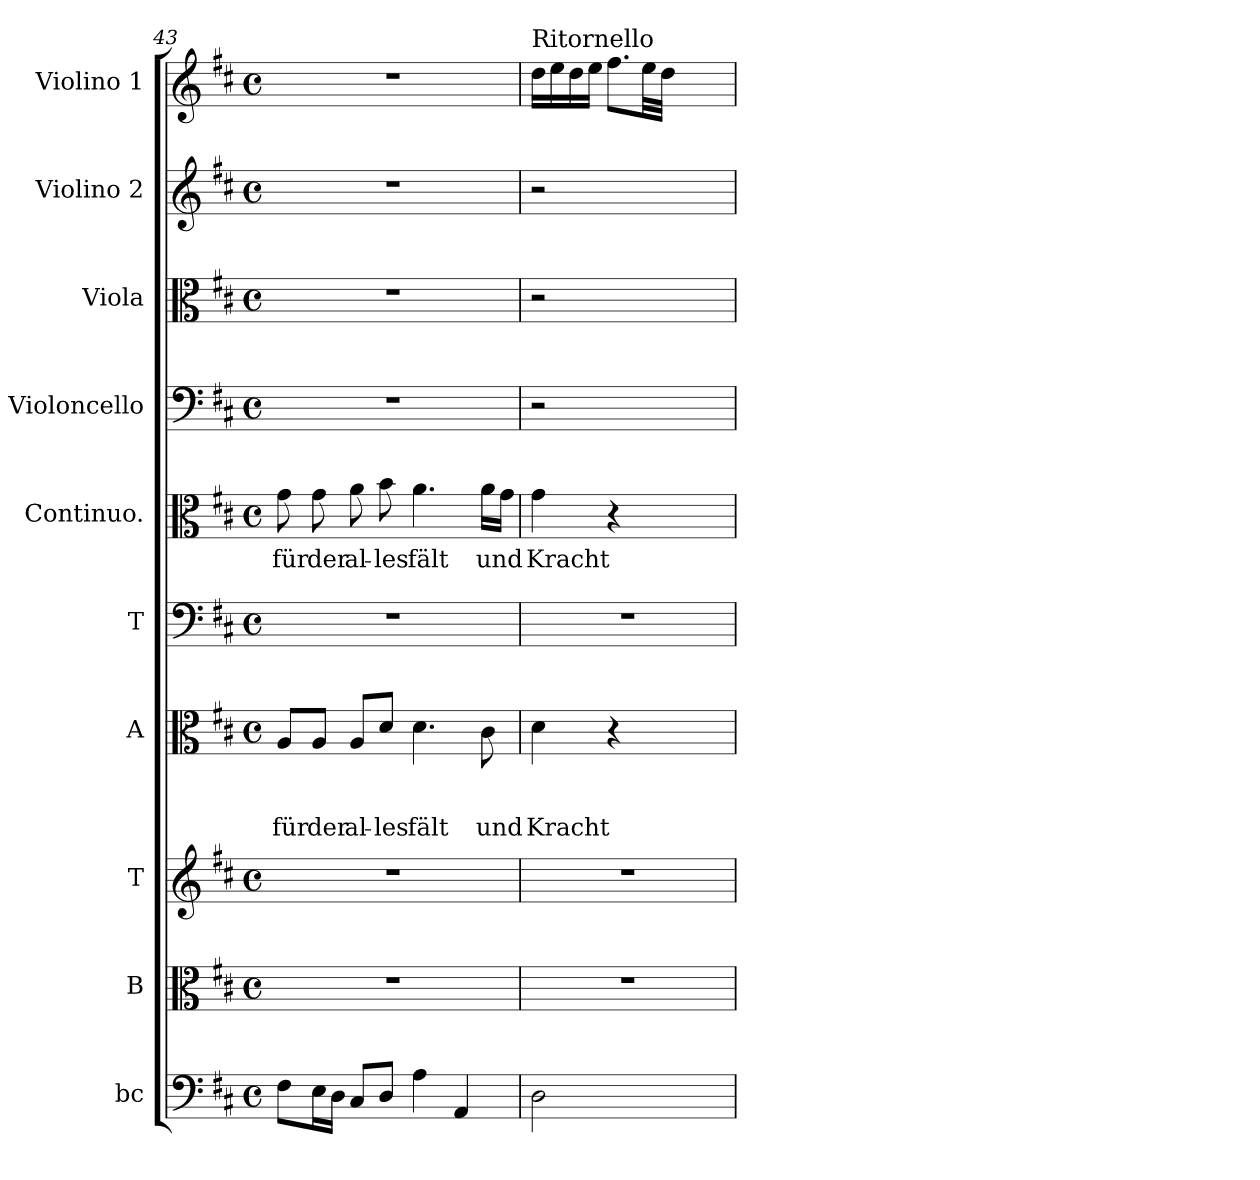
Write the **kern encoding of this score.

**kern	**kern	**kern	**kern	**text	**text	**text	**kern	**kern	**text	**kern	**kern	**kern	**kern
*part10	*part9	*part8	*part7	*part7	*part7	*part7	*part6	*part5	*part5	*part4	*part3	*part2	*part1
*staff10	*staff9	*staff8	*staff7	*staff7	*staff7	*staff7	*staff6	*staff5	*staff5	*staff4	*staff3	*staff2	*staff1
*I"bc	*I"B	*I"T	*I"A	*	*	*	*I"T	*I"Continuo.	*	*I"Violoncello	*I"Viola	*I"Violino 2	*I"Violino 1
*I'bc	*I'B	*I'T	*I'A	*	*	*	*	*I'C	*	*I'vlc	*I'vla	*I'vl2	*I'vl1
*clefF4	*clefC3	*clefG2	*clefC3	*	*	*	*clefF4	*clefC3	*	*clefF4	*clefC3	*clefG2	*clefG2
*k[f#c#]	*k[f#c#]	*k[f#c#]	*k[f#c#]	*	*	*	*k[f#c#]	*k[f#c#]	*	*k[f#c#]	*k[f#c#]	*k[f#c#]	*k[f#c#]
*D:	*D:	*D:	*D:	*	*	*	*D:	*D:	*	*D:	*D:	*D:	*D:
*M4/4	*M4/4	*M4/4	*M4/4	*	*	*	*M4/4	*M4/4	*	*M4/4	*M4/4	*M4/4	*M4/4
*met(c)	*met(c)	*met(c)	*met(c)	*	*	*	*met(c)	*met(c)	*	*met(c)	*met(c)	*met(c)	*met(c)
=43	=43	=43	=43	=43	=43	=43	=43	=43	=43	=43	=43	=43	=43
!	!	!	!	!	!	!LO:LY:b	!	!	!LO:LY:b	!	!	!	!
8F#>\L	1r	1r	8A/L	.	.	für	1r	8g\	für	1r	1r	1r	1r
!	!	!	!	!	!	!LO:LY:b	!	!	!LO:LY:b	!	!	!	!
16E\L	.	.	8A/J	.	.	der	.	8g\	der	.	.	.	.
16D\JJ	.	.	.	.	.	.	.	.	.	.	.	.	.
!	!	!	!	!	!	!LO:LY:b	!	!	!LO:LY:b	!	!	!	!
8C#/L	.	.	8A/L	.	.	al-	.	8a\	al-	.	.	.	.
!	!	!	!	!	!	!LO:LY:b:rj	!	!	!LO:LY:b:rj	!	!	!	!
8D/J	.	.	8d/J	.	.	-les	.	8b\	-les	.	.	.	.
!	!	!	!	!	!	!LO:LY:b	!	!	!LO:LY:b	!	!	!	!
4A\	.	.	4.d\	.	.	fält	.	4.a\	fält	.	.	.	.
4AA</	.	.	.	.	.	.	.	.	.	.	.	.	.
!	!	!	!	!	!	!LO:LY:b	!	!	!LO:LY:b	!	!	!	!
.	.	.	8c#\	.	.	und	.	16a\LL	und	.	.	.	.
.	.	.	.	.	.	.	.	16g\JJ	.	.	.	.	.
=44	=44	=44	=44	=44	=44	=44	=44	=44	=44	=44	=44	=44	=44
!	!	!	!	!	!	!	!	!	!	!	!	!	!LO:TX:a:t=Ritornello
!	!	!	!	!	!	!LO:LY:b	!	!	!LO:LY:b	!	!	!	!
2D\	1r	1r	4d\	.	.	Kracht	1r	4g\	Kracht	2r	2r	2r	16dd\LL
.	.	.	.	.	.	.	.	.	.	.	.	.	16ee\
.	.	.	.	.	.	.	.	.	.	.	.	.	16dd\
.	.	.	.	.	.	.	.	.	.	.	.	.	16ee\JJ
.	.	.	4r	.	.	.	.	4r	.	.	.	.	8.ff#\L
.	.	.	.	.	.	.	.	.	.	.	.	.	32ee\LL
.	.	.	.	.	.	.	.	.	.	.	.	.	32dd\JJJ
2ryy	.	.	2ryy	.	.	.	.	2ryy	.	2ryy	2ryy	2ryy	2ryy
=	=	=	=	=	=	=	=	=	=	=	=	=	=
*-	*-	*-	*-	*-	*-	*-	*-	*-	*-	*-	*-	*-	*-
